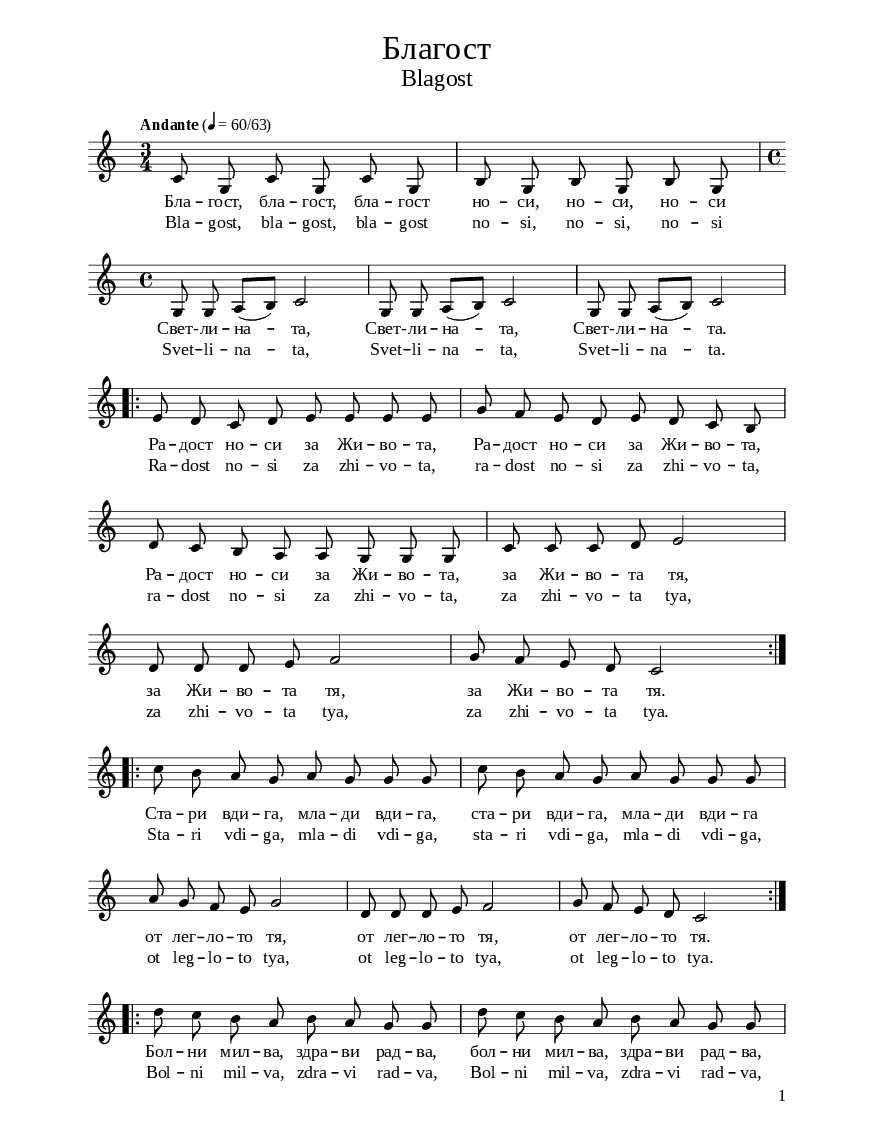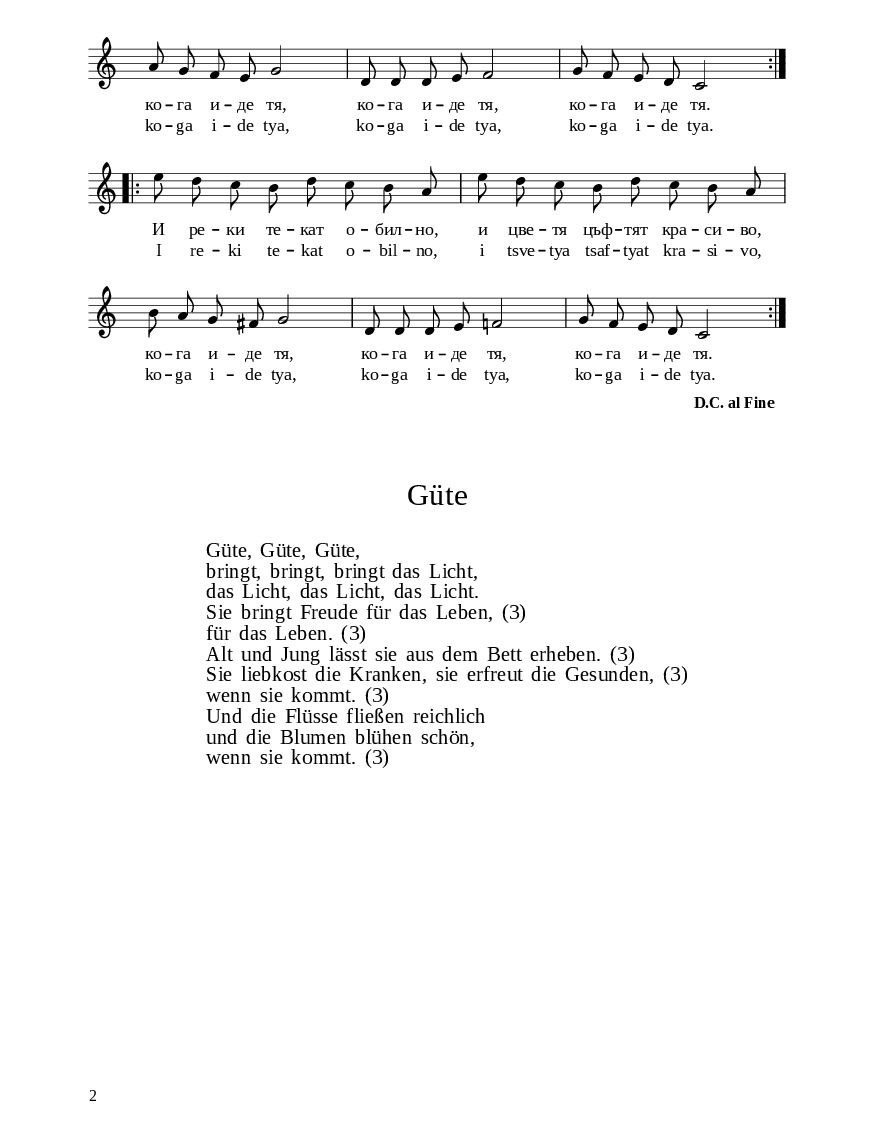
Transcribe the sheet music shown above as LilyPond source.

\version "2.22.1"

% include paper part and global functions
\include "include/globals.ily"

\bookpart {
  \include "include/bookpart-paper.ily"
  \score {
    \include "include/score-layout.ily"

       \new Voice \absolute {

      \clef treble
      \key c \major
      \time 3/4
      \tempoFunc "Andante" 4 "60/63"
      \autoBeamOff
      c'8 g c' g c' g | b8 g b g b g \break |

      \time 4/4  g8 g a [( b )] c'2 |g8 g a [( b )] c'2 | g8 g a [( b )] c'2 \break |

      \repeat volta 2 {
        e'8 d' c' d' e' e' e' e' | g'8 f' e' d' e' d' c' b \break |

        d'8 c' b a a g g g |c'8 c' c' d' e'2 \break |

        d'8 d' d' e' f'2 | g'8 f' e' d' c'2 \break
      }

      \repeat volta 2 {
        c''8 b' a' g' a' g' g' g' |  c''8 b' a' g' a' g' g' g' \break |

        a'8 g' f' e' g'2 | d'8 d' d' e' f'2 | g'8 f' e' d' c'2
      }  \break |

      \repeat volta 2 {
        d''8 c'' b' a' b' a' g' g' | d''8 c'' b' a' b' a' g' g' \break

        a'8 g' f' e' g'2 | d'8 d' d' e' f'2 | g'8 f' e' d' c'2
      } \break |


      \repeat volta 2 {
        e''8 d'' c'' b' d'' c'' b' a' | e''8 d'' c'' b' d'' c'' b' a' \break |

        b'8 a' g' fis' g'2 | d'8 d' d' e' f'!2 | g'8 f' e' d' c'2
      } \break | % 27
    }

    \addlyrics {
      Бла -- гост,
      бла -- гост, бла -- гост но -- си, но -- си, но --
      си "Свет-" -- ли -- на -- та, "Свет-" -- ли -- на -- та,
      "Свет-" -- ли -- на -- та. Ра -- дост но -- си за
      Жи -- во -- та, Ра -- дост но -- си за Жи -- во
      -- та, Ра -- дост но -- си за Жи -- во -- та, за
      Жи -- во -- та тя, за Жи -- во -- та тя, за Жи
      -- во -- та тя. Ста -- ри вди -- га, мла -- ди
      вди -- га, ста -- ри вди -- га, мла -- ди вди --
      га от лег -- ло -- то тя, от лег -- ло -- то
      тя, от лег -- ло -- то тя. Бол -- ни мил -- ва,
      здра -- ви рад -- ва, бол -- ни мил -- ва, здра --
      ви рад -- ва, ко -- га и -- де тя, ко -- га и
      -- де тя, ко -- га и -- де тя. И ре -- ки те
      -- кат о -- бил -- но, и цве -- тя цъф -- тят
      кра -- си -- во, ко -- га и -- де тя, ко -- га
      и -- де тя, ко -- га и -- де тя.
    }
    \addlyrics {
      Bla -- gost, bla
      -- gost, bla -- gost no -- si, no -- si, no -- si Svet -- li
      -- na -- ta, Svet -- li -- na -- ta, Svet -- li -- na -- ta.
      Ra -- dost no -- si za zhi -- vo -- ta, ra -- dost no -- si za zhi
      -- vo -- ta, ra -- dost no -- si za zhi -- vo -- ta, za zhi --
      vo -- ta tya, za zhi -- vo -- ta tya, za zhi -- vo -- ta tya.
      Sta -- ri vdi -- ga, mla -- di vdi -- ga, sta -- ri vdi -- ga,
      mla -- di vdi -- ga, ot leg -- lo -- to tya, ot leg -- lo -- to
      tya, ot leg -- lo -- to tya. Bol -- ni mil -- va, zdra -- vi
      rad -- va, Bol -- ni mil -- va, zdra -- vi rad -- va, ko -- ga
      i -- de tya, ko -- ga i -- de tya, ko -- ga i -- de tya. I re
      -- ki te -- kat o -- bil -- no, i tsve -- tya tsaf -- tyat kra --
      si -- vo, ko -- ga i -- de tya, ko -- ga i -- de tya, ko -- ga
      i -- de tya.}
    \header {
      title = \titleFunc "Благост" "Blagost"
    }

    \midi{}

  } % score
  
  \markup \dc-one "D.C. al Fine"

  \markup \empty-two
  % include foreign translation(s) of the song
  \version "2.22.1"

\markup \fill-line { \fontsize #deTitleFontSize "Güte" }
\markup \null
\markup \null
\markup \fontsize #deCoupletFontSize {
  \hspace #10
  \override #`(baseline-skip . ,deCoupletBaselineSkip)

  \column {
     \line { " " }      
  \line { " "   Güte, Güte, Güte,}

\line { " "bringt, bringt, bringt das Licht,}

\line { " "das Licht, das Licht, das Licht. }

\line { " "Sie bringt Freude für das Leben, (3)}

\line { " "für das Leben. (3)}

\line { " "Alt und Jung lässt sie aus dem Bett erheben. (3)}

\line { " "Sie liebkost die Kranken, sie erfreut die Gesunden, (3)}

\line { " "wenn sie kommt. (3) }

\line { " "Und die Flüsse fließen reichlich }

\line { " "und die Blumen blühen schön,}

\line { " "wenn sie kommt. (3) }

      
      
       
    }
    
    
}


} % bookpart
